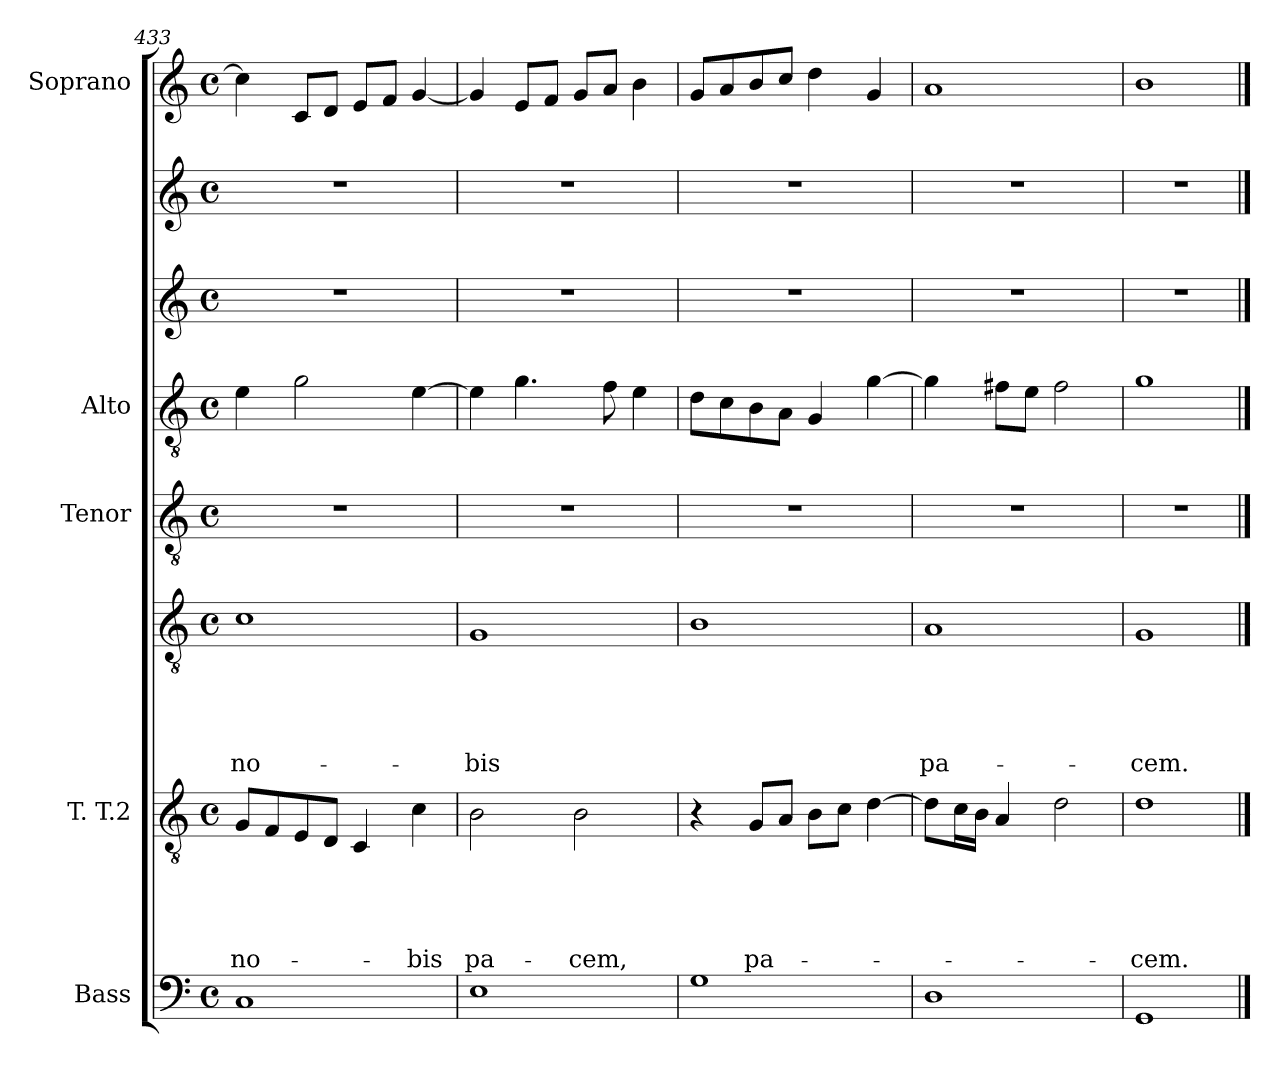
**kern	**kern	**text	**text	**text	**text	**text	**kern	**text	**text	**text	**text	**text	**kern	**kern	**kern	**kern	**kern
*part7	*part6	*part6	*part6	*part6	*part6	*part6	*part6	*part6	*part6	*part6	*part6	*part6	*part5	*part4	*part3	*part2	*part1
*staff8	*staff7	*staff7	*staff7	*staff7	*staff7	*staff7	*staff6	*staff6	*staff6	*staff6	*staff6	*staff6	*staff5	*staff4	*staff3	*staff2	*staff1
*I"Bass	*I"T. T.2	*	*	*	*	*	*	*	*	*	*	*	*I"Tenor	*I"Alto	*	*	*I"Soprano
*I'B.	*I'T.	*	*	*	*	*	*	*	*	*	*	*	*I'T.	*I'A.	*	*	*I'S.
!!LO:PB:g=z
*clefF4	*clefGv2	*	*	*	*	*	*clefGv2	*	*	*	*	*	*clefGv2	*clefGv2	*clefG2	*clefG2	*clefG2
*k[]	*k[]	*	*	*	*	*	*k[]	*	*	*	*	*	*k[]	*k[]	*k[]	*k[]	*k[]
*C:	*C:	*	*	*	*	*	*C:	*	*	*	*	*	*C:	*C:	*C:	*C:	*C:
*M4/4	*M4/4	*	*	*	*	*	*M4/4	*	*	*	*	*	*M4/4	*M4/4	*M4/4	*M4/4	*M4/4
*met(c)	*met(c)	*	*	*	*	*	*met(c)	*	*	*	*	*	*met(c)	*met(c)	*met(c)	*met(c)	*met(c)
=433	=433	=433	=433	=433	=433	=433	=433	=433	=433	=433	=433	=433	=433	=433	=433	=433	=433
!	!	!	!	!	!	!LO:LY:b	!	!	!	!	!	!LO:LY:b	!	!	!	!	!
1C	8G/L	.	.	.	.	-no-	1c	.	.	.	.	no-	1r	4e\	1r	1r	4cc\]
.	8F/	.	.	.	.	.	.	.	.	.	.	.	.	.	.	.	.
.	8E/	.	.	.	.	.	.	.	.	.	.	.	.	2g\	.	.	8c/L
.	8D/J	.	.	.	.	.	.	.	.	.	.	.	.	.	.	.	8d/J
.	4C/	.	.	.	.	.	.	.	.	.	.	.	.	.	.	.	8e/L
.	.	.	.	.	.	.	.	.	.	.	.	.	.	.	.	.	8f/J
!	!	!	!	!	!	!LO:LY:b	!	!	!	!	!	!	!	!	!	!	!
.	4c\	.	.	.	.	-bis	.	.	.	.	.	.	.	[>4e\	.	.	[<4g/
=434	=434	=434	=434	=434	=434	=434	=434	=434	=434	=434	=434	=434	=434	=434	=434	=434	=434
!	!	!	!	!	!	!LO:LY:b	!	!	!	!	!	!LO:LY:b	!	!	!	!	!
1E	2B\	.	.	.	.	pa-	1G	.	.	.	.	bis	1r	4e\]	1r	1r	4g/]
.	.	.	.	.	.	.	.	.	.	.	.	.	.	4.g\	.	.	8e/L
.	.	.	.	.	.	.	.	.	.	.	.	.	.	.	.	.	8f/J
!	!	!	!	!	!	!LO:LY:b	!	!	!	!	!	!	!	!	!	!	!
.	2B\	.	.	.	.	-cem,	.	.	.	.	.	.	.	.	.	.	8g/L
.	.	.	.	.	.	.	.	.	.	.	.	.	.	8f\	.	.	8a/J
.	.	.	.	.	.	.	.	.	.	.	.	.	.	4e\	.	.	4b\
=435	=435	=435	=435	=435	=435	=435	=435	=435	=435	=435	=435	=435	=435	=435	=435	=435	=435
1G	4r	.	.	.	.	.	1B	.	.	.	.	.	1r	8d\L	1r	1r	8g/L
.	.	.	.	.	.	.	.	.	.	.	.	.	.	8c\	.	.	8a/
!	!	!	!	!	!	!LO:LY:b	!	!	!	!	!	!	!	!	!	!	!
.	8G/L	.	.	.	.	pa-	.	.	.	.	.	.	.	8B\	.	.	8b/
.	8A/J	.	.	.	.	.	.	.	.	.	.	.	.	8A\J	.	.	8cc/J
.	8B\L	.	.	.	.	.	.	.	.	.	.	.	.	4G/	.	.	4dd\
.	8c\J	.	.	.	.	.	.	.	.	.	.	.	.	.	.	.	.
.	[>4d\	.	.	.	.	.	.	.	.	.	.	.	.	[>4g\	.	.	4g/
=436	=436	=436	=436	=436	=436	=436	=436	=436	=436	=436	=436	=436	=436	=436	=436	=436	=436
!	!	!	!	!	!	!	!	!	!	!	!	!LO:LY:b	!	!	!	!	!
1D	8d\L]	.	.	.	.	.	1A	.	.	.	.	-pa-	1r	4g\]	1r	1r	1a
.	16c\L	.	.	.	.	.	.	.	.	.	.	.	.	.	.	.	.
.	16B\JJ	.	.	.	.	.	.	.	.	.	.	.	.	.	.	.	.
.	4A/	.	.	.	.	.	.	.	.	.	.	.	.	8f#X\L	.	.	.
.	.	.	.	.	.	.	.	.	.	.	.	.	.	8e\J	.	.	.
.	2d\	.	.	.	.	.	.	.	.	.	.	.	.	2f#\	.	.	.
=437	=437	=437	=437	=437	=437	=437	=437	=437	=437	=437	=437	=437	=437	=437	=437	=437	=437
!	!	!	!	!	!	!LO:LY:b	!	!	!	!	!	!LO:LY:b	!	!	!	!	!
1GG	1d	.	.	.	.	cem.	1G	.	.	.	.	-cem.	1r	1g	1r	1r	1b
==	==	==	==	==	==	==	==	==	==	==	==	==	==	==	==	==	==
*-	*-	*-	*-	*-	*-	*-	*-	*-	*-	*-	*-	*-	*-	*-	*-	*-	*-
